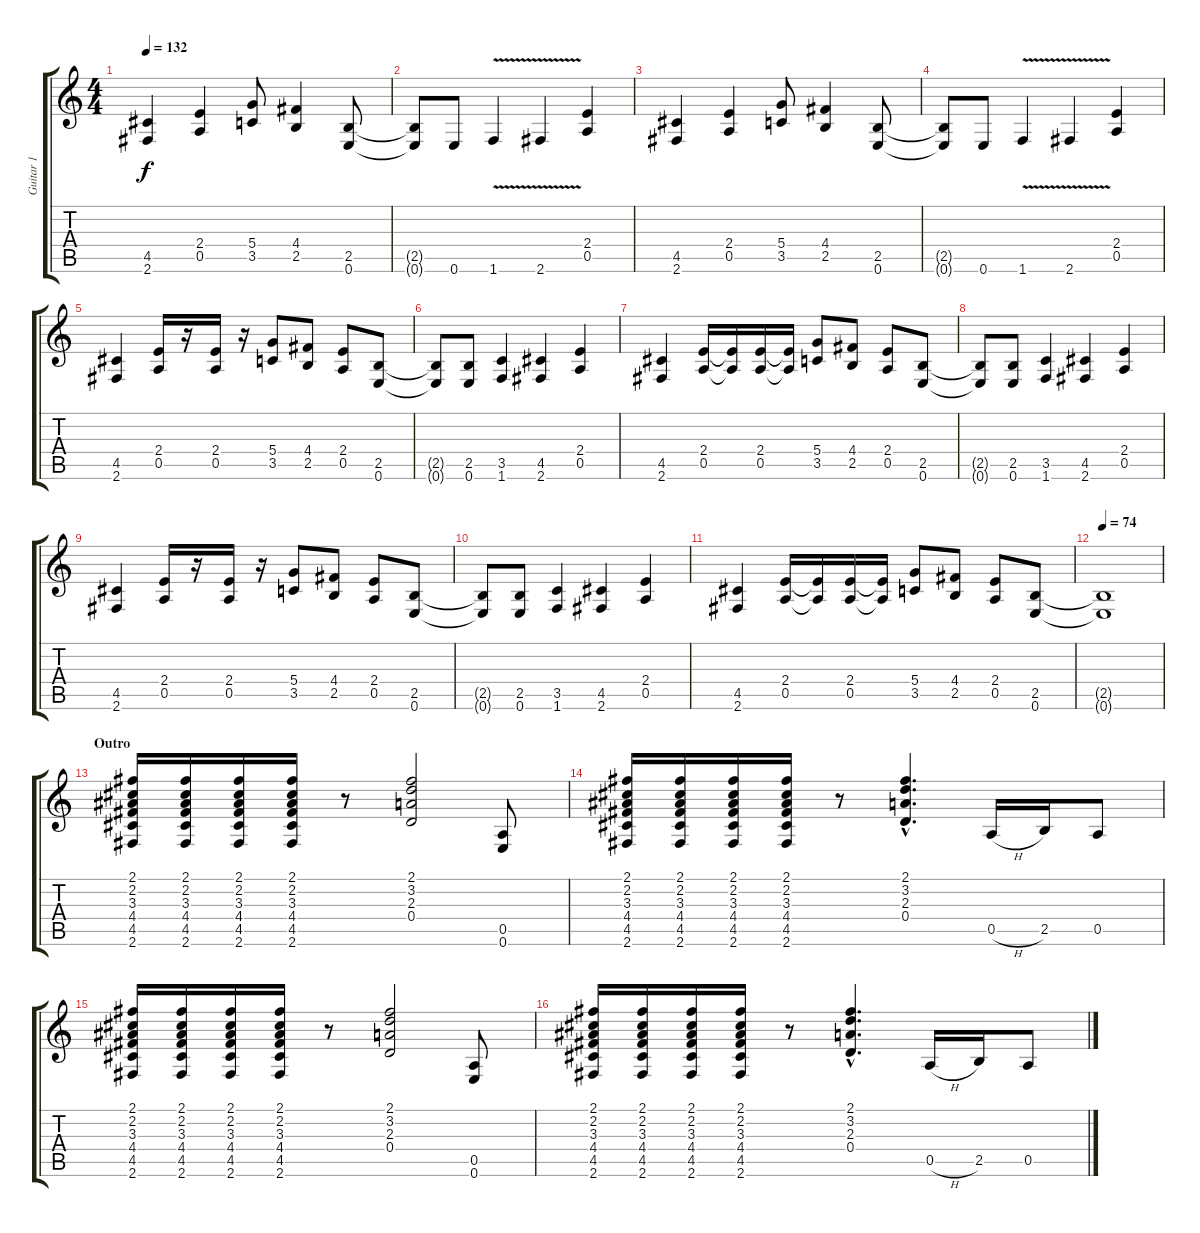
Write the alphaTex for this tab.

\track ("Guitar 1" "Guitar 1") {instrument electricguitarclean}
\staff {score tabs}
\tuning (E4 B3 G3 D3 A2 E2) {hide}
\ts (4 4)
\tempo 132
\clef g2
\ks c
(4.5 2.6).4{dy f} (2.4 0.5).4 (5.4 3.5).8 (4.4 2.5).4 (2.5 0.6).8 |
(2.5{t} 0.6{t}).8 0.6.8 1.6{v}.4 2.6{v}.4 (2.4 0.5).4 |
(4.5 2.6).4 (2.4 0.5).4 (5.4 3.5).8 (4.4 2.5).4 (2.5 0.6).8 |
(2.5{t} 0.6{t}).8 0.6.8 1.6{v}.4 2.6{v}.4 (2.4 0.5).4 |
(4.5 2.6).4 (2.4 0.5).16 r.16 (2.4 0.5).16 r.16 (5.4 3.5).8 (4.4 2.5).8 (2.4 0.5).8 (2.5 0.6).8 |
(2.5{t} 0.6{t}).8 (2.5 0.6).8 (3.5 1.6).4 (4.5 2.6).4 (2.4 0.5).4 |
(4.5 2.6).4 (2.4 0.5).16 (2.4{t} 0.5{t}).16 (2.4 0.5).16 (2.4{t} 0.5{t}).16 (5.4 3.5).8 (4.4 2.5).8 (2.4 0.5).8 (2.5 0.6).8 |
(2.5{t} 0.6{t}).8 (2.5 0.6).8 (3.5 1.6).4 (4.5 2.6).4 (2.4 0.5).4 |
(4.5 2.6).4 (2.4 0.5).16 r.16 (2.4 0.5).16 r.16 (5.4 3.5).8 (4.4 2.5).8 (2.4 0.5).8 (2.5 0.6).8 |
(2.5{t} 0.6{t}).8 (2.5 0.6).8 (3.5 1.6).4 (4.5 2.6).4 (2.4 0.5).4 |
(4.5 2.6).4 (2.4 0.5).16 (2.4{t} 0.5{t}).16 (2.4 0.5).16 (2.4{t} 0.5{t}).16 (5.4 3.5).8 (4.4 2.5).8 (2.4 0.5).8 (2.5 0.6).8 |
\tempo 74
(2.5{t} 0.6{t}).1{instrument electricguitarclean} |
\section ("" "Outro")
(2.1 2.2 3.3 4.4 4.5 2.6).16 (2.1 2.2 3.3 4.4 4.5 2.6).16 (2.1 2.2 3.3 4.4 4.5 2.6).16 (2.1 2.2 3.3 4.4 4.5 2.6).16 r.8 (2.1 3.2 2.3 0.4).2 (0.5 0.6).8 |
(2.1 2.2 3.3 4.4 4.5 2.6).16 (2.1 2.2 3.3 4.4 4.5 2.6).16 (2.1 2.2 3.3 4.4 4.5 2.6).16 (2.1 2.2 3.3 4.4 4.5 2.6).16 r.8 (2.1{hac} 3.2{hac} 2.3{hac} 0.4{hac}).4{d} 0.5{h}.16 2.5.16 0.5.8 |
(2.1 2.2 3.3 4.4 4.5 2.6).16 (2.1 2.2 3.3 4.4 4.5 2.6).16 (2.1 2.2 3.3 4.4 4.5 2.6).16 (2.1 2.2 3.3 4.4 4.5 2.6).16 r.8 (2.1 3.2 2.3 0.4).2 (0.5 0.6).8 |
(2.1 2.2 3.3 4.4 4.5 2.6).16 (2.1 2.2 3.3 4.4 4.5 2.6).16 (2.1 2.2 3.3 4.4 4.5 2.6).16 (2.1 2.2 3.3 4.4 4.5 2.6).16 r.8 (2.1{hac} 3.2{hac} 2.3{hac} 0.4{hac}).4{d} 0.5{h}.16 2.5.16 0.5.8
